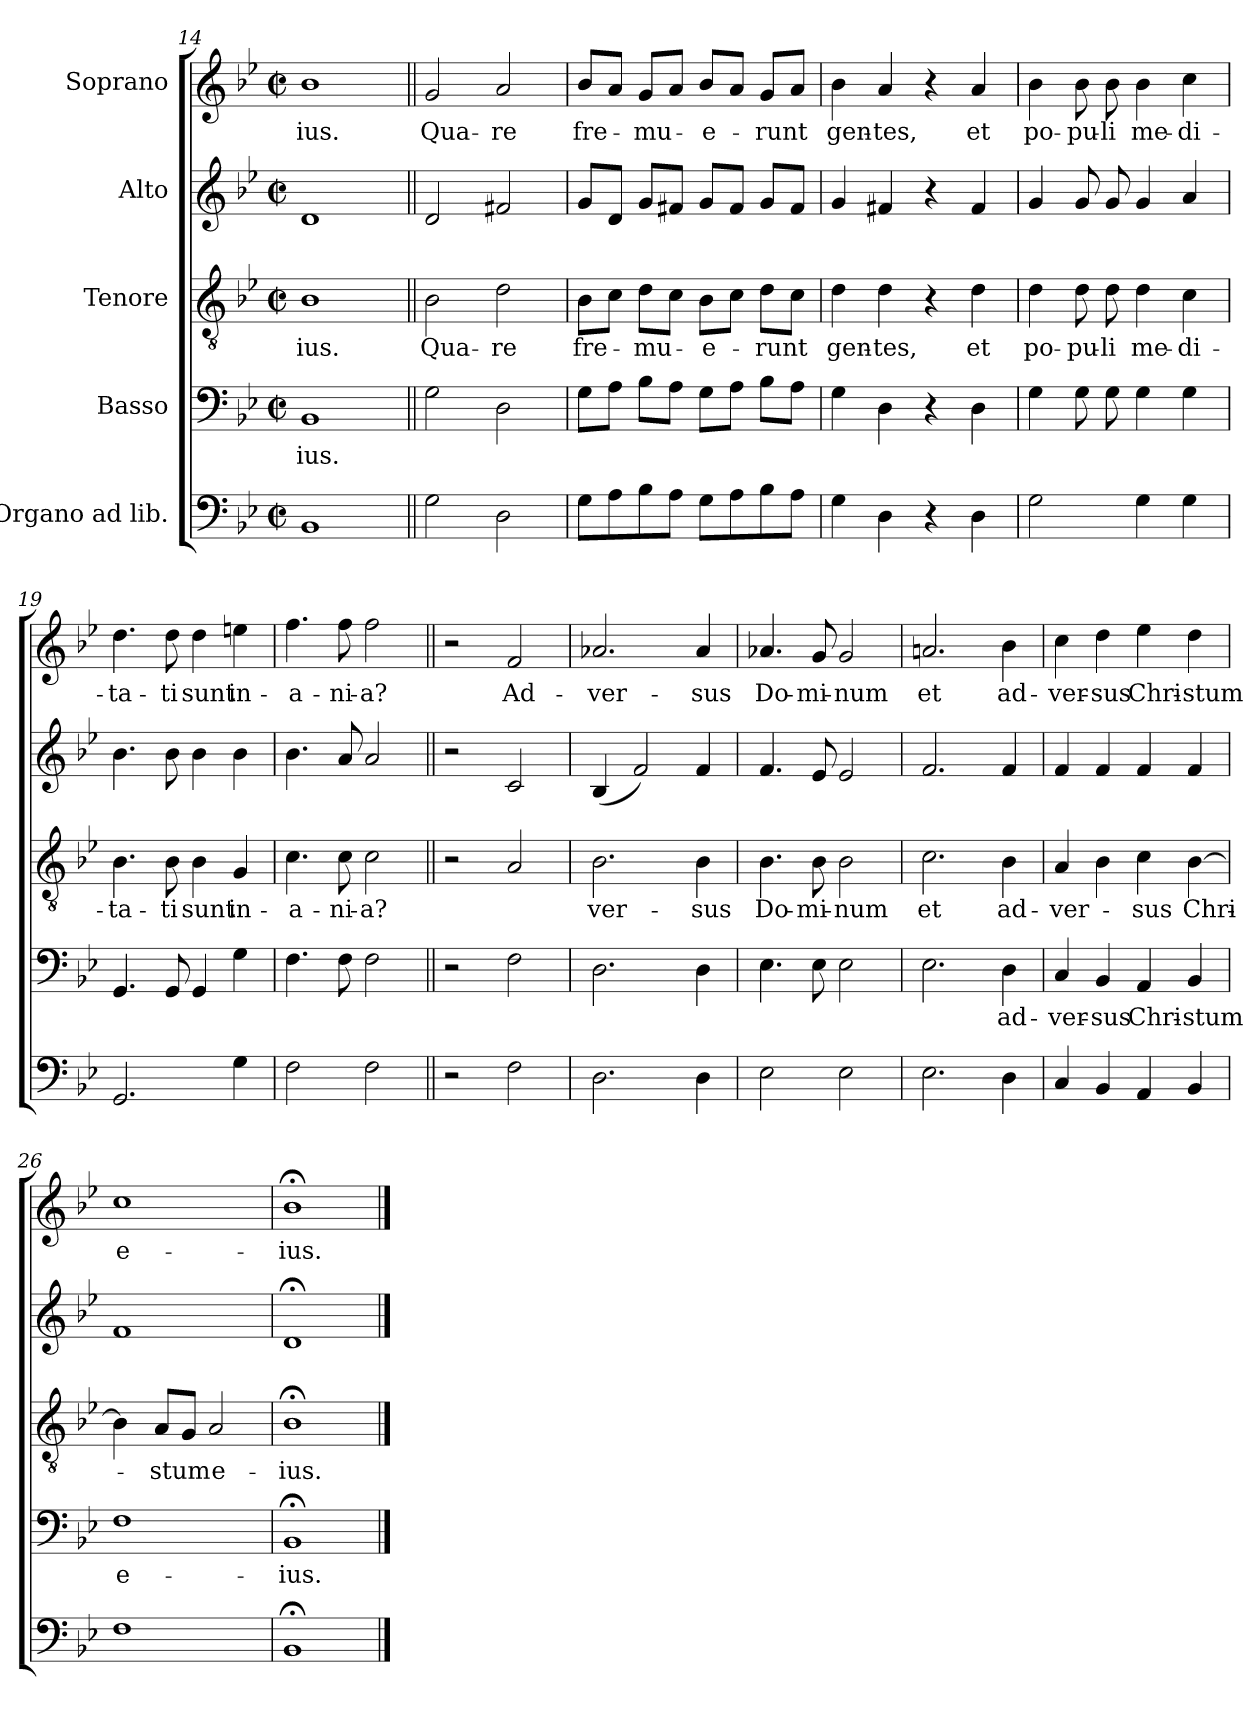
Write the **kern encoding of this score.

**kern	**kern	**text	**kern	**text	**kern	**kern	**text
*part5	*part4	*part4	*part3	*part3	*part2	*part1	*part1
*staff5	*staff4	*staff4	*staff3	*staff3	*staff2	*staff1	*staff1
*I"Organo ad lib.	*I"Basso	*	*I"Tenore	*	*I"Alto	*I"Soprano	*
*clefF4	*clefF4	*	*clefGv2	*	*clefG2	*clefG2	*
*k[b-e-]	*k[b-e-]	*	*k[b-e-]	*	*k[b-e-]	*k[b-e-]	*
*M2/2	*M2/2	*	*M2/2	*	*M2/2	*M2/2	*
*met(c|)	*met(c|)	*	*met(c|)	*	*met(c|)	*met(c|)	*
=14	=14	=14	=14	=14	=14	=14	=14
1BB-	1BB-	-ius.	1B-	-ius.	1d	1b-	-ius.
!!LO:PB:g=z
=15||	=15||	=15||	=15||	=15||	=15||	=15||	=15||
2G\	2G\	.	2B-\	Qua-	2d/	2g/	Qua-
2D\	2D\	.	2d\	-re	2f#X/	2a/	-re
=16	=16	=16	=16	=16	=16	=16	=16
8G\L	8G\L	.	8B-\L	fre-	8g/L	8b-/L	fre-
8A\	8A\J	.	8c\J	.	8d/J	8a/J	.
8B-\	8B-\L	.	8d\L	-mu-	8g/L	8g/L	-mu-
8A\J	8A\J	.	8c\J	.	8f#X/J	8a/J	.
8G\L	8G\L	.	8B-\L	-e-	8g/L	8b-/L	-e-
8A\	8A\J	.	8c\J	.	8f#/J	8a/J	.
8B-\	8B-\L	.	8d\L	-runt	8g/L	8g/L	-runt
8A\J	8A\J	.	8c\J	.	8f#/J	8a/J	.
=17	=17	=17	=17	=17	=17	=17	=17
4G\	4G\	.	4d\	gen-	4g/	4b-\	gen-
4D\	4D\	.	4d\	-tes,	4f#X/	4a/	-tes,
4r	4r	.	4r	.	4r	4r	.
4D\	4D\	.	4d\	et	4f#/	4a/	et
=18	=18	=18	=18	=18	=18	=18	=18
2G\	4G\	.	4d\	po-	4g/	4b-\	po-
.	8G\	.	8d\	-pu-	8g/	8b-\	-pu-
.	8G\	.	8d\	-li	8g/	8b-\	-li
4G\	4G\	.	4d\	me-	4g/	4b-\	me-
4G\	4G\	.	4c\	-di-	4a/	4cc\	-di-
!!LO:LB:g=z
=19	=19	=19	=19	=19	=19	=19	=19
2.GG/	4.GG/	.	4.B-\	-ta-	4.b-\	4.dd\	-ta-
.	8GG/	.	8B-\	-ti	8b-\	8dd\	-ti
.	4GG/	.	4B-\	sunt	4b-\	4dd\	sunt
4G\	4G\	.	4G/	in-	4b-\	4een\	in-
=20	=20	=20	=20	=20	=20	=20	=20
2F\	4.F\	.	4.c\	-a-	4.b-\	4.ff\	-a-
.	8F\	.	8c\	-ni-	8a/	8ff\	-ni-
2F\	2F\	.	2c\	-a?	2a/	2ff\	-a?
=21||	=21||	=21||	=21||	=21||	=21||	=21||	=21||
2r	2r	.	2r	.	2r	2r	.
2F\	2F\	.	2A/	.	2c/	2f/	Ad-
=22	=22	=22	=22	=22	=22	=22	=22
2.D\	2.D\	.	2.B-\	-ver-	(4B-/	2.a-X/	-ver-
.	.	.	.	.	2f/)	.	.
4D\	4D\	.	4B-\	-sus	4f/	4a-/	-sus
!!LO:LB:g=z
=23	=23	=23	=23	=23	=23	=23	=23
2E-\	4.E-\	.	4.B-\	Do-	4.f/	4.a-X/	Do-
.	8E-\	.	8B-\	-mi-	8e-/	8g/	-mi-
2E-\	2E-\	.	2B-\	-num	2e-/	2g/	-num
=24	=24	=24	=24	=24	=24	=24	=24
2.E-\	2.E-\	.	2.c\	et	2.f/	2.an/	et
4D\	4D\	ad-	4B-\	ad-	4f/	4b-\	ad-
=25	=25	=25	=25	=25	=25	=25	=25
4C/	4C/	-ver-	4A/	-ver-	4f/	4cc\	-ver-
4BB-/	4BB-/	-sus	4B-\	.	4f/	4dd\	-sus
4AA/	4AA/	Chri-	4c\	-sus	4f/	4ee-\	Chri-
4BB-/	4BB-/	-stum	[4B-\	Chri-	4f/	4dd\	-stum
=26	=26	=26	=26	=26	=26	=26	=26
1F	1F	e-	4B-\]	.	1f	1cc	e-
.	.	.	8A/L	-stum	.	.	.
.	.	.	8G/J	.	.	.	.
.	.	.	2A/	e-	.	.	.
=27	=27	=27	=27	=27	=27	=27	=27
1BB-;<	1BB-;<	-ius.	1B-;<	-ius.	1d;<	1b-;<	-ius.
==	==	==	==	==	==	==	==
*-	*-	*-	*-	*-	*-	*-	*-
